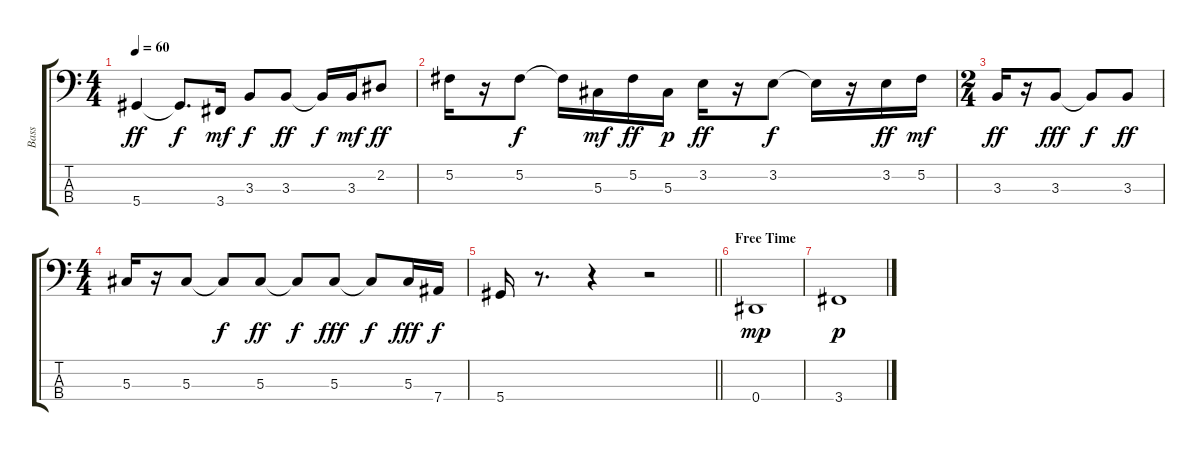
\track ("Bass" "Bass") {instrument electricbassfinger}
\staff {score tabs}
\tuning (Gb2 Db2 Ab1 Eb1) {hide}
\ts (4 4)
\tempo 60
\clef f4
\ks c
5.4.4{dy ff} 5.4{t}.8{d dy f} 3.4.16{dy mf} 3.3.8{dy f} 3.3.8{dy ff} 3.3{t}.16{dy f} 3.3.16{dy mf} 2.2.8{dy ff} |
5.2.16 r.16 5.2.8{dy f} 5.2{t}.16 5.3.16{dy mf} 5.2.16{dy ff} 5.3.16{dy p} 3.2.16{dy ff} r.16 3.2.8{dy f} 3.2{t}.16 r.16 3.2.16{dy ff} 5.2.16{dy mf} |
\ts (2 4)
3.3.16{dy ff} r.16 3.3.8{dy fff} 3.3{t}.8{dy f} 3.3.8{dy ff} |
\ts (4 4)
5.3.16 r.16 5.3.8 5.3{t}.8{dy f} 5.3.8{dy ff} 5.3{t}.8{dy f} 5.3.8{dy fff} 5.3{t}.8{dy f} 5.3.16{dy fff} 7.4.16{dy f} |
\barLineRight lightlight
5.4.16 r.8{d} r.4 r.2 |
\section ("" "Free Time")
0.4.1{dy mp} |
3.4.1{dy p}
